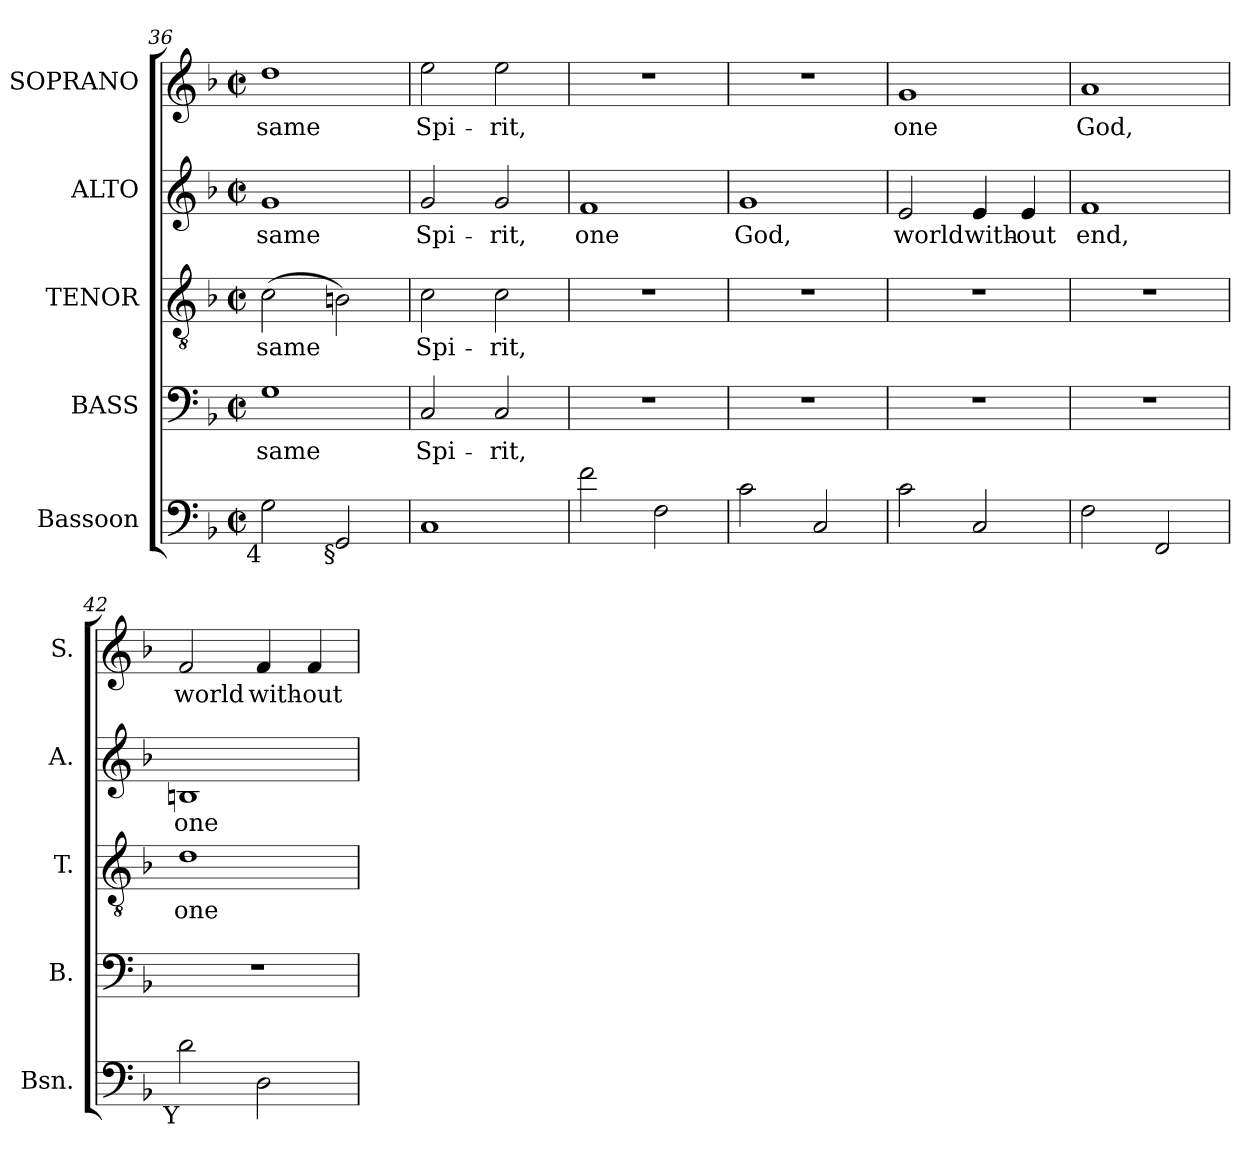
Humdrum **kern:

**kern	**kern	**text	**kern	**text	**kern	**text	**kern	**text
*part5	*part4	*part4	*part3	*part3	*part2	*part2	*part1	*part1
*staff5	*staff4	*staff4	*staff3	*staff3	*staff2	*staff2	*staff1	*staff1
*I"Bassoon	*I"BASS	*	*I"TENOR	*	*I"ALTO	*	*I"SOPRANO	*
*I'Bsn.	*I'B.	*	*I'T.	*	*I'A.	*	*I'S.	*
*clefF4	*clefF4	*	*clefGv2	*	*clefG2	*	*clefG2	*
*	*	*	*ITrd7c12	*	*	*	*	*
*k[b-]	*k[b-]	*	*k[b-]	*	*k[b-]	*	*k[b-]	*
*F:	*F:	*	*F:	*	*F:	*	*F:	*
*M2/2	*M2/2	*	*M2/2	*	*M2/2	*	*M2/2	*
*met(c|)	*met(c|)	*	*met(c|)	*	*met(c|)	*	*met(c|)	*
=36	=36	=36	=36	=36	=36	=36	=36	=36
!	!	!LO:LY:b:color=#000000	!	!	!	!	!	!
!	!	!	!	!LO:LY:b:color=#000000	!	!	!	!
!	!	!	!	!	!	!LO:LY:b:color=#000000	!	!
!LO:TX:b:rj:t=4	!	!	!	!	!	!	!	!
!	!	!	!	!	!	!	!	!LO:LY:b:color=#000000
2Gi\	1Gi	same	(2Ci\	same	1gi	same	1ddi	same
!LO:TX:b:rj:t=§	!	!	!	!	!	!	!	!
2GGi/	.	.	2BBni\)	.	.	.	.	.
=37	=37	=37	=37	=37	=37	=37	=37	=37
!	!	!LO:LY:b:color=#000000	!	!	!	!	!	!
!	!	!	!	!LO:LY:b:color=#000000	!	!	!	!
!	!	!	!	!	!	!LO:LY:b:color=#000000	!	!
!	!	!	!	!	!	!	!	!LO:LY:b:color=#000000
1Ci	2Ci/	Spi-	2Ci\	Spi-	2gi/	Spi-	2eei\	Spi-
!	!	!LO:LY:b:color=#000000	!	!	!	!	!	!
!	!	!	!	!LO:LY:b:color=#000000	!	!	!	!
!	!	!	!	!	!	!LO:LY:b:color=#000000	!	!
!	!	!	!	!	!	!	!	!LO:LY:b:color=#000000
.	2Ci/	-rit,	2Ci\	-rit,	2gi/	-rit,	2eei\	-rit,
=38	=38	=38	=38	=38	=38	=38	=38	=38
!	!	!	!	!	!	!LO:LY:b:color=#000000	!	!
2fi\	1r	.	1r	.	1fi	one	1r	.
2Fi\	.	.	.	.	.	.	.	.
=39	=39	=39	=39	=39	=39	=39	=39	=39
!	!	!	!	!	!	!LO:LY:b:color=#000000	!	!
2ci\	1r	.	1r	.	1gi	God,	1r	.
2Ci/	.	.	.	.	.	.	.	.
!!LO:LB:g=z
=40	=40	=40	=40	=40	=40	=40	=40	=40
!	!	!	!	!	!	!LO:LY:b:color=#000000	!	!
!	!	!	!	!	!	!	!	!LO:LY:b:color=#000000
2ci\	1r	.	1r	.	2ei/	world	1gi	one
!	!	!	!	!	!	!LO:LY:b:color=#000000	!	!
2Ci/	.	.	.	.	4ei/	with-	.	.
!	!	!	!	!	!	!LO:LY:b:color=#000000	!	!
.	.	.	.	.	4ei/	-out	.	.
=41	=41	=41	=41	=41	=41	=41	=41	=41
!	!	!	!	!	!	!LO:LY:b:color=#000000	!	!
!	!	!	!	!	!	!	!	!LO:LY:b:color=#000000
2Fi\	1r	.	1r	.	1fi	end,	1ai	God,
2FFi/	.	.	.	.	.	.	.	.
=42	=42	=42	=42	=42	=42	=42	=42	=42
!	!	!	!	!LO:LY:b:color=#000000	!	!	!	!
!	!	!	!	!	!	!LO:LY:b:color=#000000	!	!
!LO:TX:b:rj:t=Y	!	!	!	!	!	!	!	!
!	!	!	!	!	!	!	!	!LO:LY:b:color=#000000
2di\	1r	.	1Di	one	1Bni	one	2fi/	world
!	!	!	!	!	!	!	!	!LO:LY:b:color=#000000
2Di\	.	.	.	.	.	.	4fi/	with-
!	!	!	!	!	!	!	!	!LO:LY:b:color=#000000
.	.	.	.	.	.	.	4fi/	-out
=	=	=	=	=	=	=	=	=
*-	*-	*-	*-	*-	*-	*-	*-	*-
